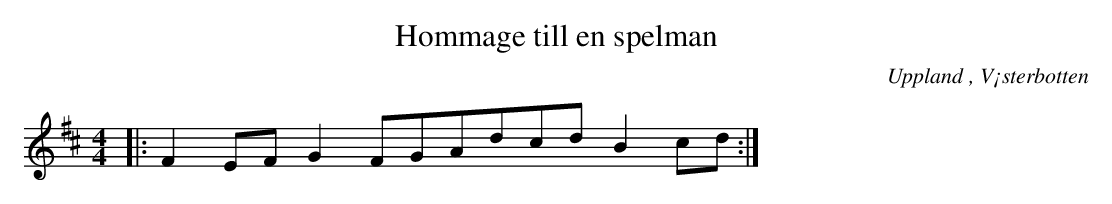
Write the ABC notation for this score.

X:1
T:Hommage till en spelman
O:Uppland , V¡sterbotten
M:4/4
L:1/8
K:D
|: F2EFG2FGAdcdB2cd :|
